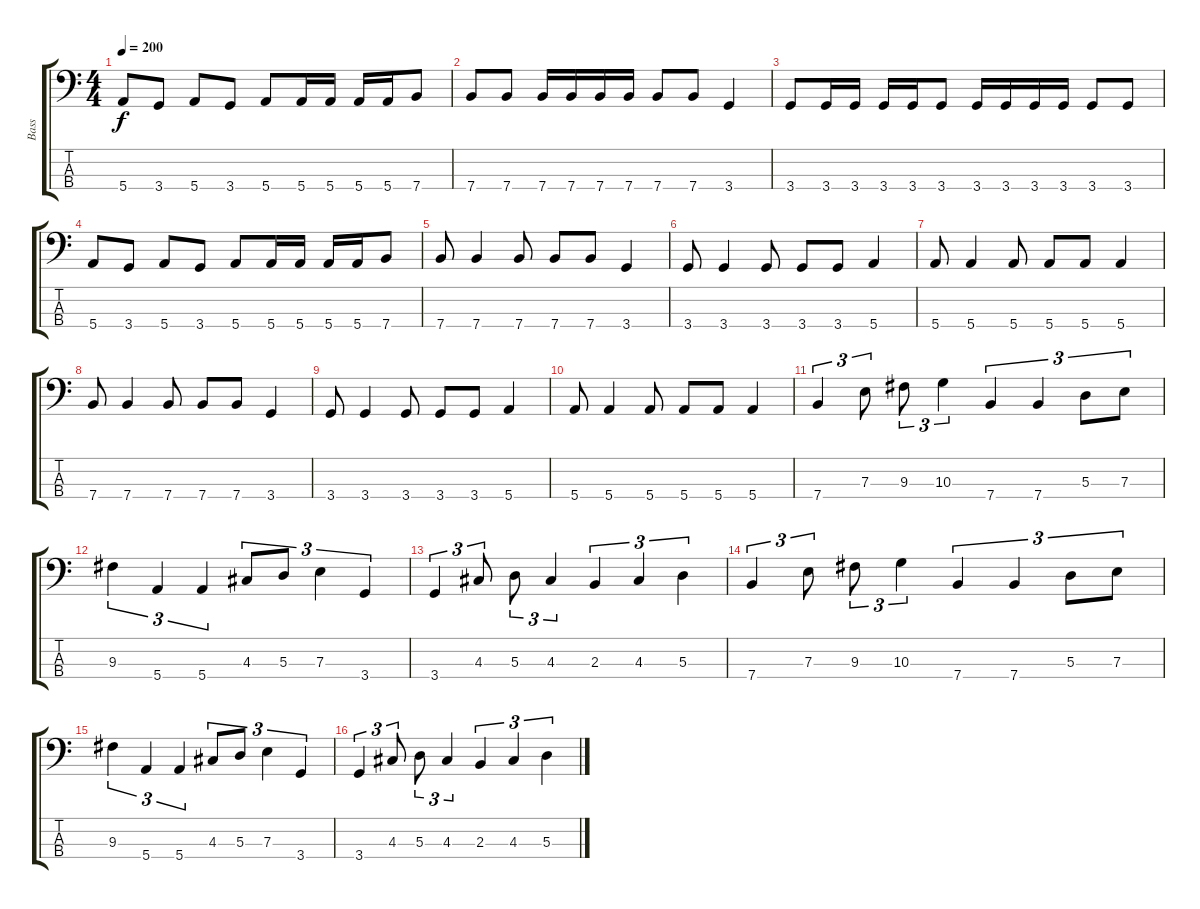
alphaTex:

\track ("Bass" "Bass") {instrument electricbassfinger}
\staff {score tabs}
\tuning (G2 D2 A1 E1) {hide}
\ts (4 4)
\tempo 200
\clef f4
\ks c
5.4.8{dy f} 3.4.8 5.4.8 3.4.8 5.4.8 5.4.16 5.4.16 5.4.16 5.4.16 7.4.8 |
7.4.8 7.4.8 7.4.16 7.4.16 7.4.16 7.4.16 7.4.8 7.4.8 3.4.4 |
3.4.8 3.4.16 3.4.16 3.4.16 3.4.16 3.4.8 3.4.16 3.4.16 3.4.16 3.4.16 3.4.8 3.4.8 |
5.4.8 3.4.8 5.4.8 3.4.8 5.4.8 5.4.16 5.4.16 5.4.16 5.4.16 7.4.8 |
7.4.8 7.4.4 7.4.8 7.4.8 7.4.8 3.4.4 |
3.4.8 3.4.4 3.4.8 3.4.8 3.4.8 5.4.4 |
5.4.8 5.4.4 5.4.8 5.4.8 5.4.8 5.4.4 |
7.4.8 7.4.4 7.4.8 7.4.8 7.4.8 3.4.4 |
3.4.8 3.4.4 3.4.8 3.4.8 3.4.8 5.4.4 |
5.4.8 5.4.4 5.4.8 5.4.8 5.4.8 5.4.4 |
7.4.4{tu (3 2)} 7.3.8{tu (3 2)} 9.3.8{tu (3 2)} 10.3.4{tu (3 2)} 7.4.4{tu (3 2)} 7.4.4{tu (3 2)} 5.3.8{tu (3 2)} 7.3.8{tu (3 2)} |
9.3.4{tu (3 2)} 5.4.4{tu (3 2)} 5.4.4{tu (3 2)} 4.3.8{tu (3 2)} 5.3.8{tu (3 2)} 7.3.4{tu (3 2)} 3.4.4{tu (3 2)} |
3.4.4{tu (3 2)} 4.3.8{tu (3 2)} 5.3.8{tu (3 2)} 4.3.4{tu (3 2)} 2.3.4{tu (3 2)} 4.3.4{tu (3 2)} 5.3.4{tu (3 2)} |
7.4.4{tu (3 2)} 7.3.8{tu (3 2)} 9.3.8{tu (3 2)} 10.3.4{tu (3 2)} 7.4.4{tu (3 2)} 7.4.4{tu (3 2)} 5.3.8{tu (3 2)} 7.3.8{tu (3 2)} |
9.3.4{tu (3 2)} 5.4.4{tu (3 2)} 5.4.4{tu (3 2)} 4.3.8{tu (3 2)} 5.3.8{tu (3 2)} 7.3.4{tu (3 2)} 3.4.4{tu (3 2)} |
3.4.4{tu (3 2)} 4.3.8{tu (3 2)} 5.3.8{tu (3 2)} 4.3.4{tu (3 2)} 2.3.4{tu (3 2)} 4.3.4{tu (3 2)} 5.3.4{tu (3 2)}
